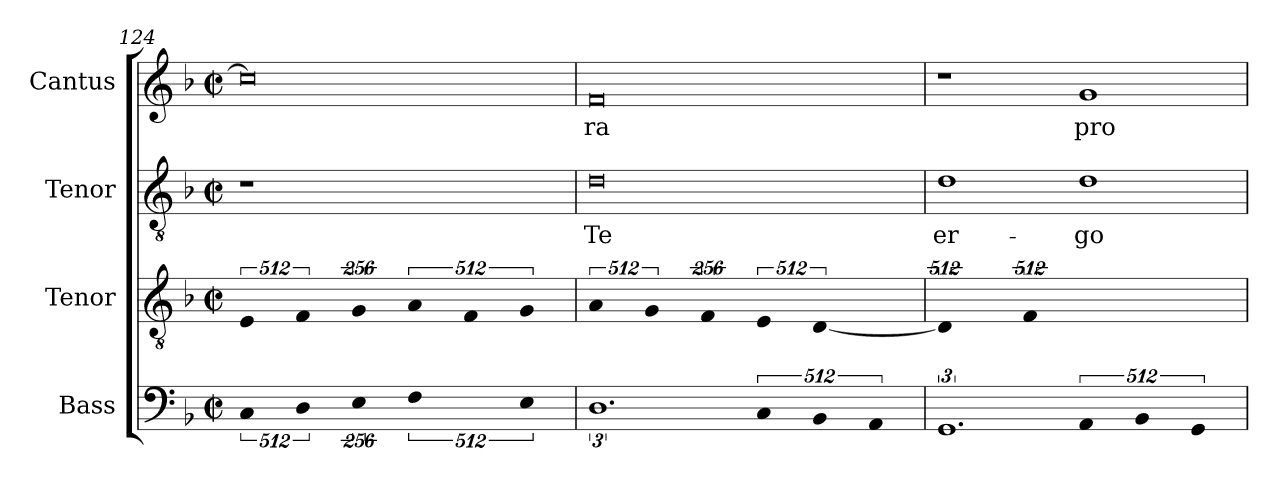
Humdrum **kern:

**kern	**kern	**kern	**text	**kern	**text
*part4	*part3	*part2	*part2	*part1	*part1
*staff4	*staff3	*staff2	*staff2	*staff1	*staff1
*I"Bass	*I"Tenor	*I"Tenor	*	*I"Cantus	*
*	*I'Tenor	*	*	*	*
*clefF4	*clefGv2	*clefGv2	*	*clefG2	*
*	*ITrd7c12	*ITrd7c12	*	*	*
*k[b-]	*k[b-]	*k[b-]	*	*k[b-]	*
*F:	*F:	*F:	*	*F:	*
*M2/2	*M2/2	*M2/2	*	*M2/2	*
*met(c|)	*met(c|)	*met(c|)	*	*met(c|)	*
=124	=124	=124	=124	=124	=124
!LO:N:vis=2	!LO:N:vis=2	!LO:N:vis=1	!	!	!
1024%341Ci/	1024%341EEi/	1r	.	0cci]	.
!LO:N:vis=2	!LO:N:vis=2	!	!	!	!
1024%341Di\	1024%341FFi/	.	.	.	.
!LO:N:vis=2	!LO:N:vis=2	!	!	!	!
512%171Ei\	512%171GGi/	.	.	.	.
!LO:N:vis=1	!LO:N:vis=2	!	!	!	!
512%341Fi	1024%341AAi/	1ryy	.	.	.
!	!LO:N:vis=2	!	!	!	!
.	1024%341FFi/	.	.	.	.
!LO:N:vis=2	!LO:N:vis=2	!	!	!	!
512%171Ei\	512%171GGi/	.	.	.	.
=125	=125	=125	=125	=125	=125
!	!LO:N:vis=2	!	!	!	!
!	!	!	!LO:LY:b:color=#000000	!	!
!	!	!	!	!	!LO:LY:b:color=#000000
3%2.Di	1024%341AAi/	0Di	Te	0fi	-ra
!	!LO:N:vis=2	!	!	!	!
.	1024%341GGi/	.	.	.	.
!	!LO:N:vis=2	!	!	!	!
.	512%171FFi/	.	.	.	.
!LO:N:vis=2	!LO:N:vis=2	!	!	!	!
1024%341Ci/	1024%341EEi/	.	.	.	.
!LO:N:vis=2	!LO:N:vis=1	!	!	!	!
1024%341BB-i/	[<1024%683DDi	.	.	.	.
!LO:N:vis=2	!	!	!	!	!
512%171AAi/	.	.	.	.	.
!!LO:LB:g=z
=126	=126	=126	=126	=126	=126
!	!LO:N:vis=1	!	!	!	!
!	!	!	!LO:LY:b:color=#000000	!	!
3%2.GGi	512%341DDi]	1Di	er-	1r	.
!	!LO:N:vis=0	!	!	!	!
.	512%683FFi	.	.	.	.
!LO:N:vis=2	!	!	!	!	!
!	!	!	!LO:LY:b:color=#000000	!	!
!	!	!	!	!	!LO:LY:b:color=#000000
1024%341AAi/	.	1Di	-go	1gi	pro
!LO:N:vis=2	!	!	!	!	!
1024%341BB-i/	.	.	.	.	.
!LO:N:vis=2	!	!	!	!	!
512%171GGi/	.	.	.	.	.
=	=	=	=	=	=
*-	*-	*-	*-	*-	*-
